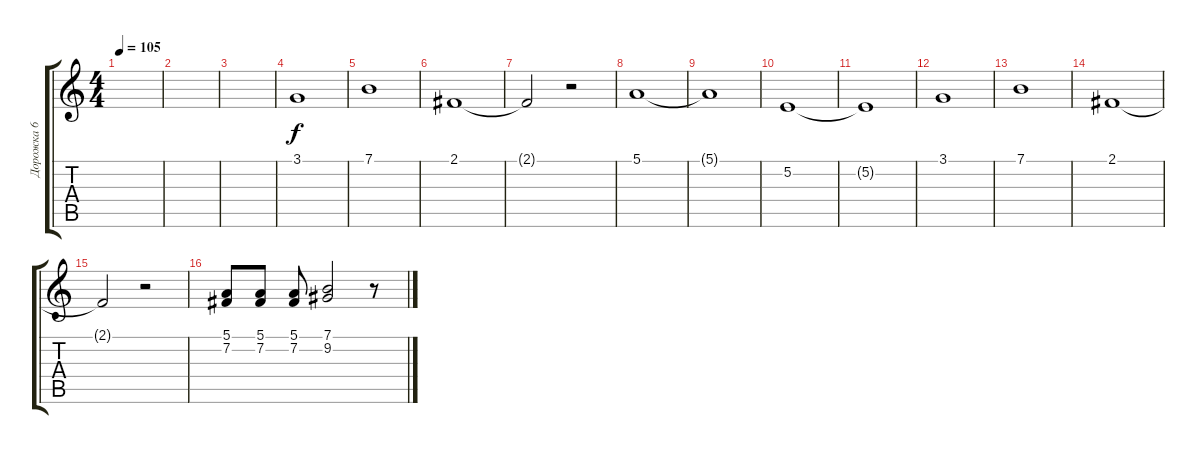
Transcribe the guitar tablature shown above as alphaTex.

\track ("Дорожка 6" "Дорожка 6") {instrument stringensemble1}
\staff {score tabs}
\tuning (E4 B3 G3 D3 A2 E2) {hide}
\ts (4 4)
\tempo 105
\clef g2
\ks c
|
|
|
3.1.1 |
7.1.1 |
2.1.1 |
2.1{t}.2 r.2 |
5.1.1 |
5.1{t}.1 |
5.2.1 |
5.2{t}.1 |
3.1.1 |
7.1.1 |
2.1.1 |
2.1{t}.2 r.2 |
(5.1 7.2).8 (5.1 7.2).8 (5.1 7.2).8 (7.1 9.2).2 r.8
